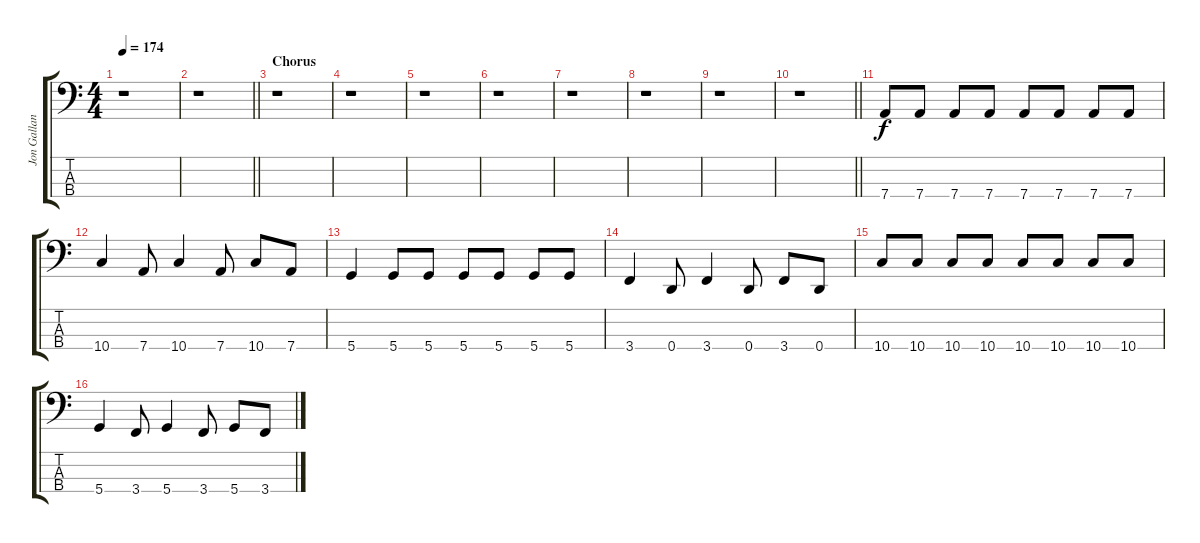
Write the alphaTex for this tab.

\track ("Jon Gallant" "Jon Gallan") {instrument electricbassfinger}
\staff {score tabs}
\tuning (G2 D2 A1 D1) {hide}
\ts (4 4)
\tempo 174
\clef f4
\ks c
r.1{dy f instrument electricbassfinger} |
\barLineRight lightlight
r.1 |
\section ("" "Chorus")
r.1 |
r.1 |
r.1 |
r.1 |
r.1 |
r.1 |
r.1 |
\barLineRight lightlight
r.1 |
7.4.8 7.4.8 7.4.8 7.4.8 7.4.8 7.4.8 7.4.8 7.4.8 |
10.4.4 7.4.8 10.4.4 7.4.8 10.4.8 7.4.8 |
5.4.4 5.4.8 5.4.8 5.4.8 5.4.8 5.4.8 5.4.8 |
3.4.4 0.4.8 3.4.4 0.4.8 3.4.8 0.4.8 |
10.4.8 10.4.8 10.4.8 10.4.8 10.4.8 10.4.8 10.4.8 10.4.8 |
5.4.4 3.4.8 5.4.4 3.4.8 5.4.8 3.4.8
